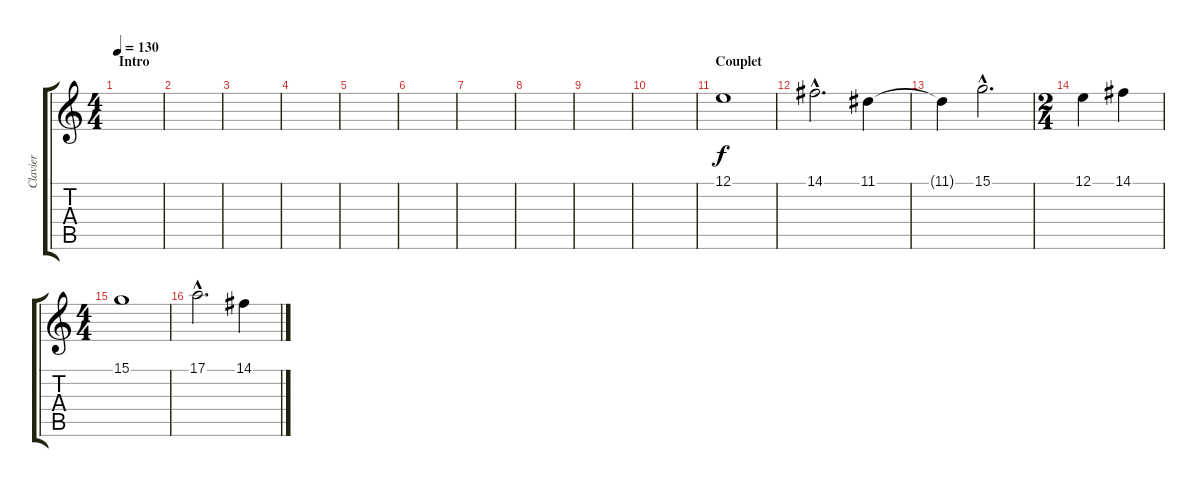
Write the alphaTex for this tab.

\track ("Clavier" "Clavier") {instrument synthstrings1}
\staff {score tabs}
\tuning (E4 B3 G3 D3 A2 E2) {hide}
\ts (4 4)
\section ("" "Intro")
\tempo 130
\clef g2
\ks c
|
|
|
|
|
|
|
|
|
|
\section ("" "Couplet")
12.1.1 |
14.1{hac}.2{d} 11.1.4 |
11.1{t}.4 15.1{hac}.2{d} |
\ts (2 4)
12.1.4 14.1.4 |
\ts (4 4)
15.1.1 |
17.1{hac}.2{d} 14.1.4
